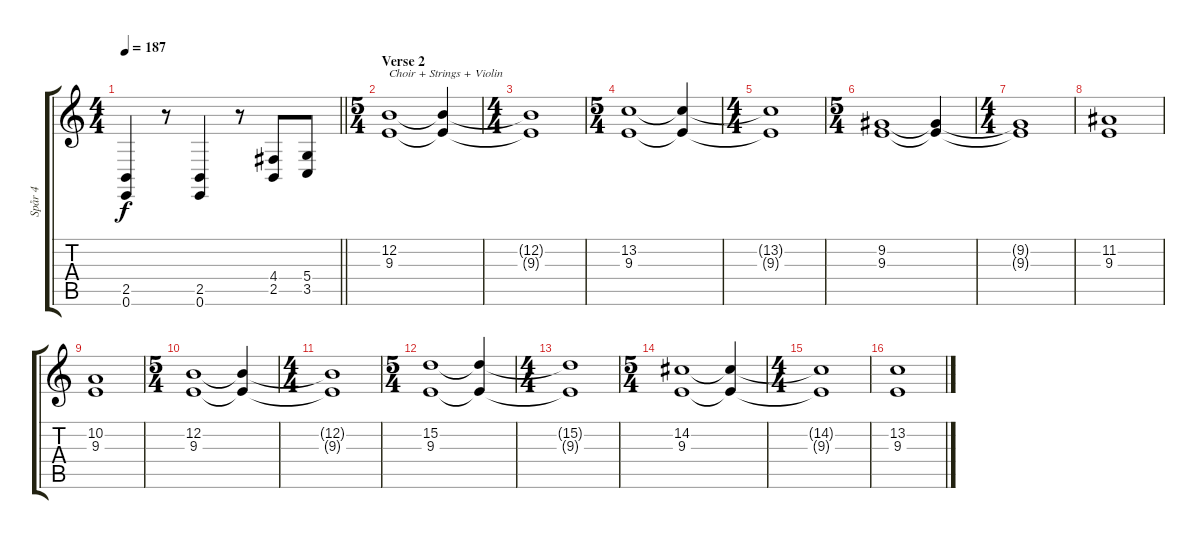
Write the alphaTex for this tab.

\track ("Spår 4" "Spår 4") {instrument stringensemble1}
\staff {score tabs}
\tuning (E4 B3 G3 D3 A2 E2) {hide}
\ts (4 4)
\tempo 187
\clef g2
\barLineRight lightlight
\ks c
(2.5 0.6).4{dy f} r.8 (2.5 0.6).4 r.8 (4.4 2.5).8 (5.4 3.5).8 |
\ts (5 4)
\section ("" "Verse 2")
(12.2 9.3).1{txt "Choir + Strings + Violin" instrument lead6voice} (12.2{t} 9.3{t}).4 |
\ts (4 4)
(12.2{t} 9.3{t}).1 |
\ts (5 4)
(13.2 9.3).1 (13.2{t} 9.3{t}).4 |
\ts (4 4)
(13.2{t} 9.3{t}).1 |
\ts (5 4)
(9.2 9.3).1 (9.2{t} 9.3{t}).4 |
\ts (4 4)
(9.2{t} 9.3{t}).1 |
(11.2 9.3).1 |
(10.2 9.3).1 |
\ts (5 4)
(12.2 9.3).1 (12.2{t} 9.3{t}).4 |
\ts (4 4)
(12.2{t} 9.3{t}).1 |
\ts (5 4)
(15.2 9.3).1 (15.2{t} 9.3{t}).4 |
\ts (4 4)
(15.2{t} 9.3{t}).1 |
\ts (5 4)
(14.2 9.3).1 (14.2{t} 9.3{t}).4 |
\ts (4 4)
(14.2{t} 9.3{t}).1 |
(13.2 9.3).1
